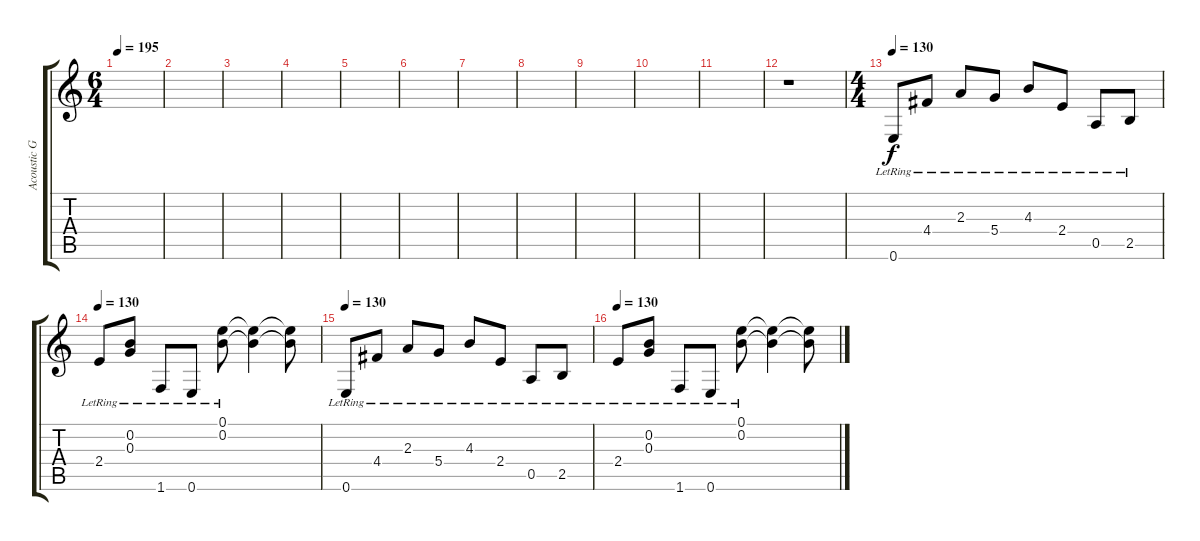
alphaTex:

\track ("Acoustic Guitar" "Acoustic G") {instrument acousticguitarsteel}
\staff {score tabs}
\tuning (E4 B3 G3 D3 A2 E2) {hide}
\ts (6 4)
\tempo 195
\clef g2
\ks c
|
|
|
|
|
|
|
|
|
|
|
r.1{volume 0} |
\ts (4 4)
\tempo 130
0.6{lr}.8{volume 16} 4.4{lr}.8 2.3{lr}.8 5.4{lr}.8 4.3{lr}.8 2.4{lr}.8 0.5{lr}.8 2.5{lr}.8 |
\tempo 130
2.4{lr}.8 (0.2{lr} 0.3{lr}).8 1.6{lr}.8 0.6{lr}.8 (0.1{lr} 0.2{lr}).8 (0.1{t} 0.2{t}).4 (0.1{t} 0.2{t}).8 |
\tempo 130
0.6{lr}.8 4.4{lr}.8 2.3{lr}.8 5.4{lr}.8 4.3{lr}.8 2.4{lr}.8 0.5{lr}.8 2.5{lr}.8 |
\tempo 130
2.4{lr}.8 (0.2{lr} 0.3{lr}).8 1.6{lr}.8 0.6{lr}.8 (0.1{lr} 0.2{lr}).8 (0.1{t} 0.2{t}).4 (0.1{t} 0.2{t}).8
